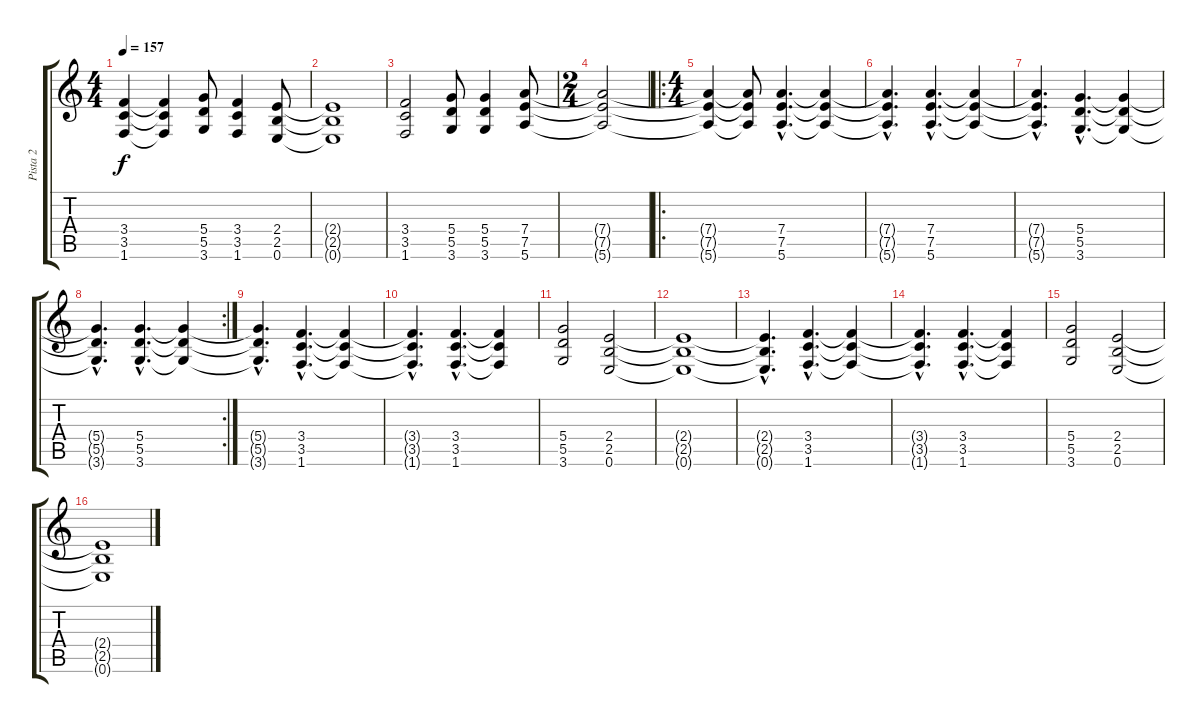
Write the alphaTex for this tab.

\track ("Pista 2" "Pista 2") {instrument distortionguitar}
\staff {score tabs}
\tuning (E4 B3 G3 D3 A2 E2) {hide}
\ts (4 4)
\tempo 157
\clef g2
\ks c
(3.4 3.5 1.6).4{dy f instrument distortionguitar} (3.4{t} 3.5{t} 1.6{t}).4 (5.4 5.5 3.6).8 (3.4 3.5 1.6).4 (2.4 2.5 0.6).8 |
(2.4{t} 2.5{t} 0.6{t}).1 |
(3.4 3.5 1.6).2 (5.4 5.5 3.6).8 (5.4 5.5 3.6).4 (7.4 7.5 5.6).8 |
\ts (2 4)
(7.4{t} 7.5{t} 5.6{t}).2 |
\ro
\ts (4 4)
(7.4{t} 7.5{t} 5.6{t}).4 (7.4{t} 7.5{t} 5.6{t}).8 (7.4{hac} 7.5{hac} 5.6{hac}).4{d} (7.4{t} 7.5{t} 5.6{t}).4 |
(7.4{hac t} 7.5{hac t} 5.6{hac t}).4{d} (7.4{hac} 7.5{hac} 5.6{hac}).4{d} (7.4{t} 7.5{t} 5.6{t}).4 |
(7.4{hac t} 7.5{hac t} 5.6{hac t}).4{d} (5.4{hac} 5.5{hac} 3.6{hac}).4{d} (5.4{t} 5.5{t} 3.6{t}).4 |
\rc 2
(5.4{hac t} 5.5{hac t} 3.6{hac t}).4{d} (5.4{hac} 5.5{hac} 3.6{hac}).4{d} (5.4{t} 5.5{t} 3.6{t}).4 |
(5.4{hac t} 5.5{hac t} 3.6{hac t}).4{d} (3.4{hac} 3.5{hac} 1.6{hac}).4{d} (3.4{t} 3.5{t} 1.6{t}).4 |
(3.4{hac t} 3.5{hac t} 1.6{hac t}).4{d} (3.4{hac} 3.5{hac} 1.6{hac}).4{d} (3.4{t} 3.5{t} 1.6{t}).4 |
(5.4 5.5 3.6).2 (2.4 2.5 0.6).2 |
(2.4{t} 2.5{t} 0.6{t}).1 |
(2.4{hac t} 2.5{hac t} 0.6{hac t}).4{d} (3.4{hac} 3.5{hac} 1.6{hac}).4{d} (3.4{t} 3.5{t} 1.6{t}).4 |
(3.4{hac t} 3.5{hac t} 1.6{hac t}).4{d} (3.4{hac} 3.5{hac} 1.6{hac}).4{d} (3.4{t} 3.5{t} 1.6{t}).4 |
(5.4 5.5 3.6).2 (2.4 2.5 0.6).2 |
(2.4{t} 2.5{t} 0.6{t}).1
